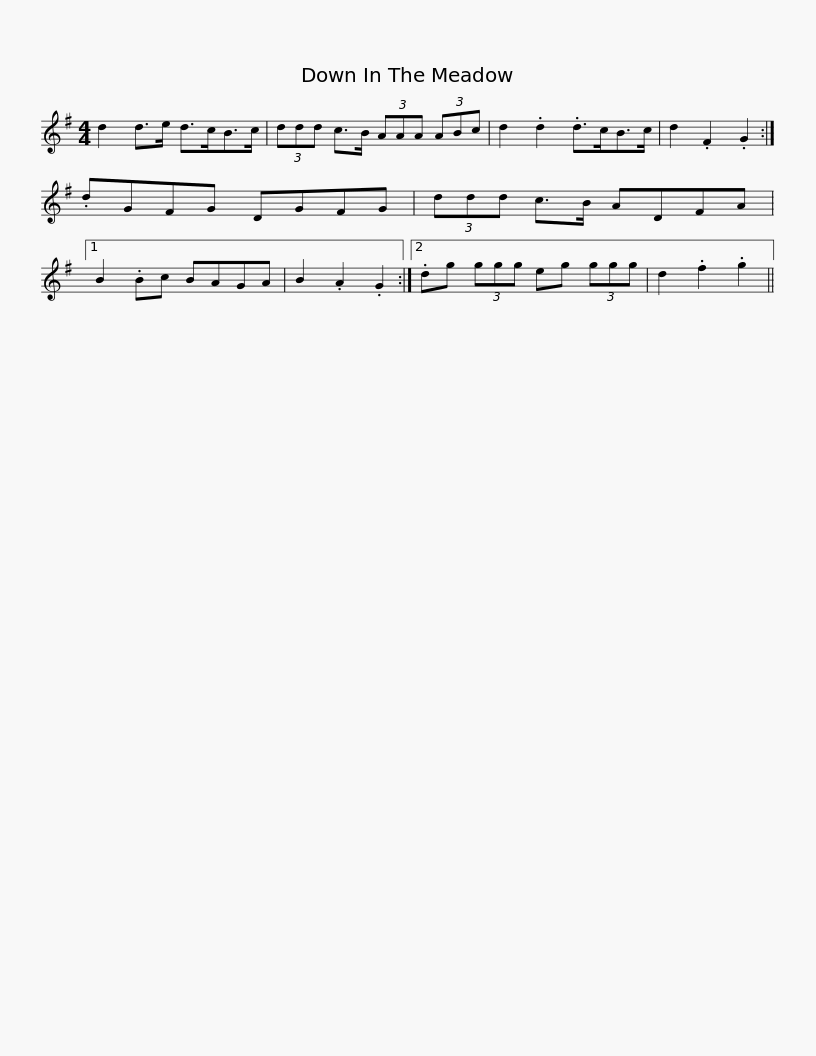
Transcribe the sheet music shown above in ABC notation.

X:1
L:1/8
M:4/4
I:linebreak $
K:G
V:1 treble
V:1
 d2 d>e d>cB>c | (3ddd c>B (3AAA (3ABc | d2 .d2 .d>cB>c | d2 .F2 .G2 :| .dGFG DGFG |$ %5
 (3ddd c>B ADFA |1 B2 .Bc BAGA | B2 .A2 .G2 :|2 .dg (3ggg eg (3ggg | d2 .f2 .g2 || %10
